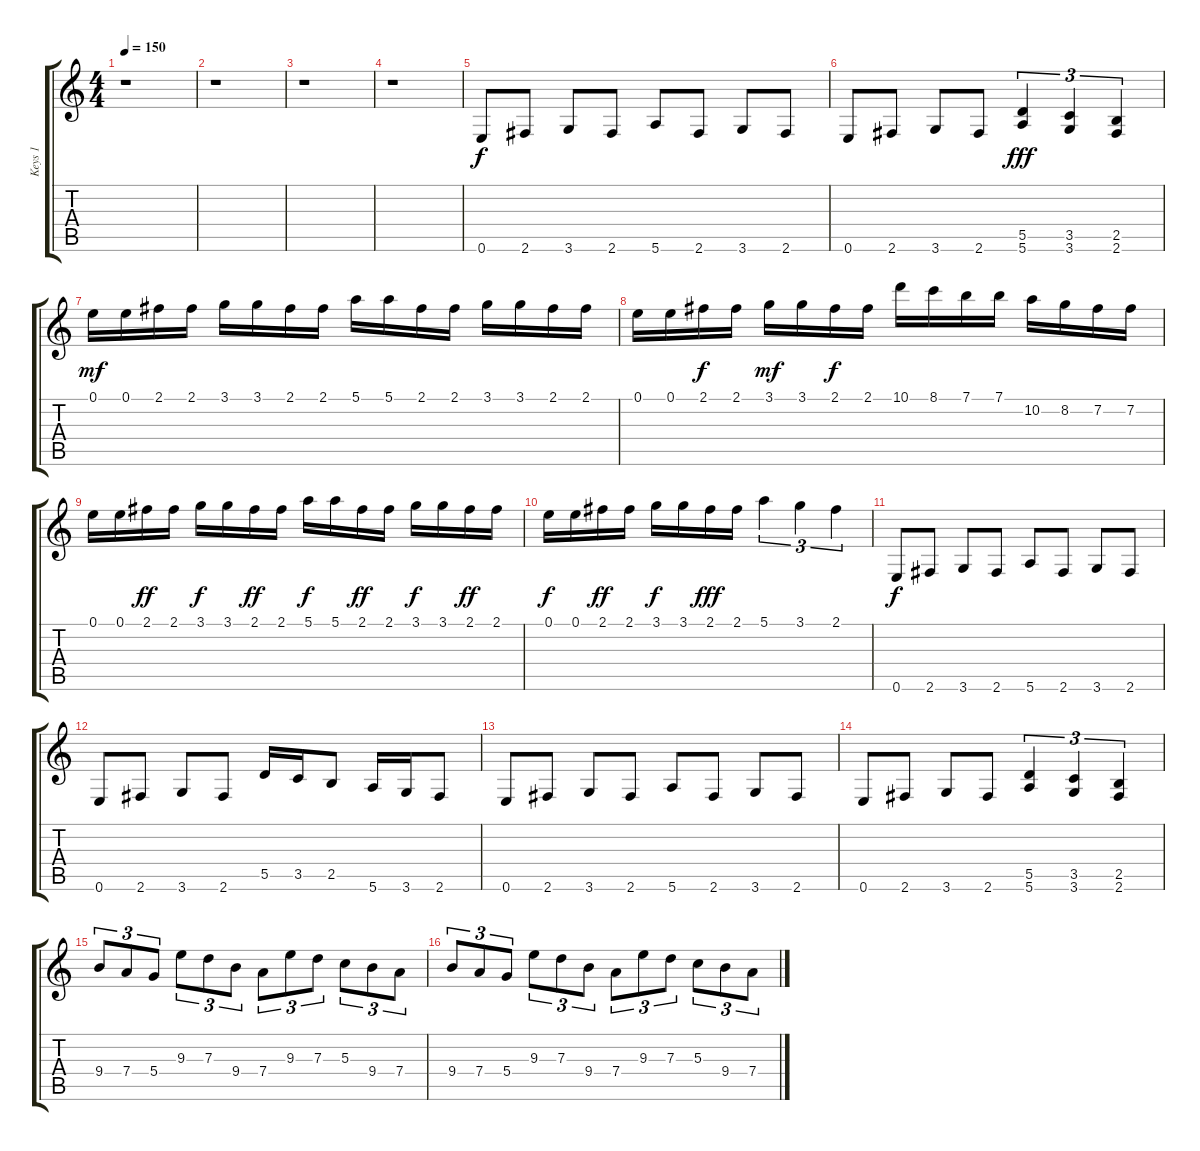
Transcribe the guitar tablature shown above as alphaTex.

\track ("Keys 1" "Keys 1") {instrument synthbass1}
\staff {score tabs}
\tuning (E4 B3 G3 D3 A2 E2) {hide}
\ts (4 4)
\tempo 150
\clef g2
\ks c
r.1{dy fff} |
r.1 |
r.1 |
r.1 |
0.6.8{dy f} 2.6.8 3.6.8 2.6.8 5.6.8 2.6.8 3.6.8 2.6.8 |
0.6.8 2.6.8 3.6.8 2.6.8 (5.5 5.6).4{tu (3 2) dy fff} (3.5 3.6).4{tu (3 2)} (2.5 2.6).4{tu (3 2)} |
0.1.16{dy mf instrument synthbass1} 0.1.16 2.1.16 2.1.16 3.1.16 3.1.16 2.1.16 2.1.16 5.1.16 5.1.16 2.1.16 2.1.16 3.1.16 3.1.16 2.1.16 2.1.16 |
0.1.16 0.1.16 2.1.16{dy f} 2.1.16 3.1.16{dy mf} 3.1.16 2.1.16{dy f} 2.1.16 10.1.16 8.1.16 7.1.16 7.1.16 10.2.16 8.2.16 7.2.16 7.2.16 |
0.1.16 0.1.16 2.1.16{dy ff} 2.1.16 3.1.16{dy f} 3.1.16 2.1.16{dy ff} 2.1.16 5.1.16{dy f} 5.1.16 2.1.16{dy ff} 2.1.16 3.1.16{dy f} 3.1.16 2.1.16{dy ff} 2.1.16 |
0.1.16{dy f} 0.1.16 2.1.16{dy ff} 2.1.16 3.1.16{dy f} 3.1.16 2.1.16{dy fff} 2.1.16 5.1.4{tu (3 2)} 3.1.4{tu (3 2)} 2.1.4{tu (3 2)} |
0.6.8{dy f instrument electricgrandpiano} 2.6.8 3.6.8 2.6.8 5.6.8 2.6.8 3.6.8 2.6.8 |
0.6.8 2.6.8 3.6.8 2.6.8 5.5.16 3.5.16 2.5.8 5.6.16 3.6.16 2.6.8 |
0.6.8 2.6.8 3.6.8 2.6.8 5.6.8 2.6.8 3.6.8 2.6.8 |
0.6.8 2.6.8 3.6.8 2.6.8 (5.5 5.6).4{tu (3 2)} (3.5 3.6).4{tu (3 2)} (2.5 2.6).4{tu (3 2)} |
9.4.8{tu (3 2)} 7.4.8{tu (3 2)} 5.4.8{tu (3 2)} 9.3.8{tu (3 2)} 7.3.8{tu (3 2)} 9.4.8{tu (3 2)} 7.4.8{tu (3 2)} 9.3.8{tu (3 2)} 7.3.8{tu (3 2)} 5.3.8{tu (3 2)} 9.4.8{tu (3 2)} 7.4.8{tu (3 2)} |
9.4.8{tu (3 2)} 7.4.8{tu (3 2)} 5.4.8{tu (3 2)} 9.3.8{tu (3 2)} 7.3.8{tu (3 2)} 9.4.8{tu (3 2)} 7.4.8{tu (3 2)} 9.3.8{tu (3 2)} 7.3.8{tu (3 2)} 5.3.8{tu (3 2)} 9.4.8{tu (3 2)} 7.4.8{tu (3 2)}
